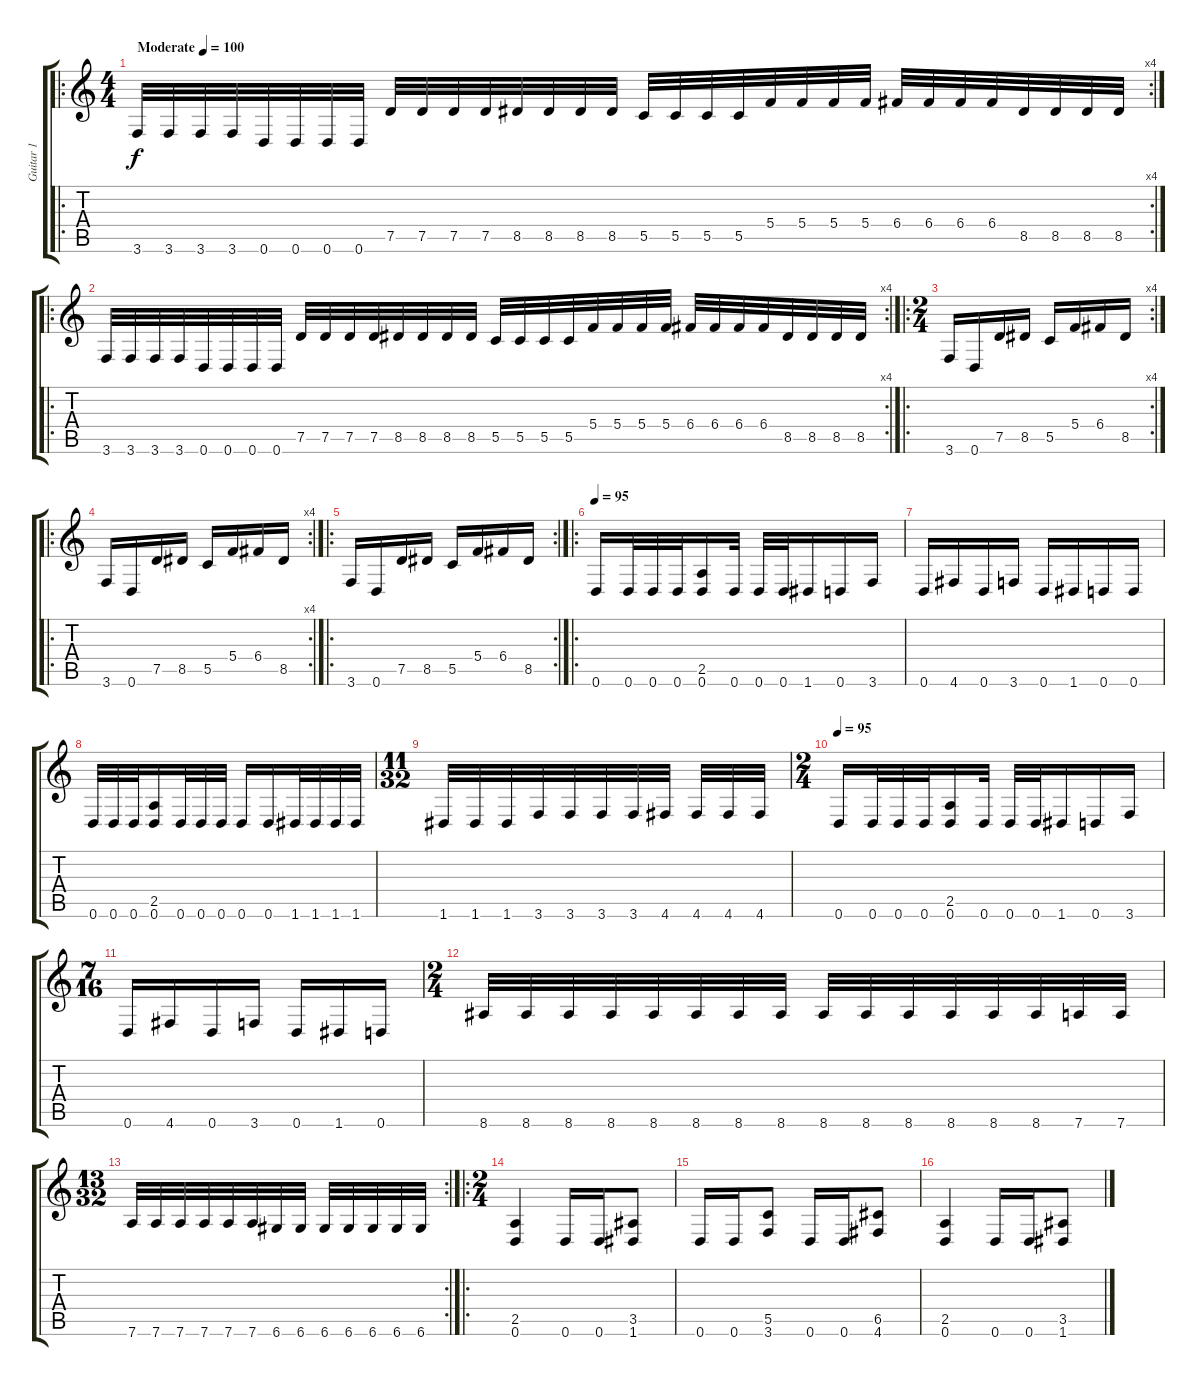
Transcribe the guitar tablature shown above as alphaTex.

\track ("Guitar 1" "Guitar 1") {instrument distortionguitar}
\staff {score tabs}
\tuning (D4 A3 F3 C3 G2 D2) {hide}
\ro
\rc 4
\ts (4 4)
\tempo (100 "Moderate")
\clef g2
\ks c
3.6.32{dy f instrument distortionguitar} 3.6.32 3.6.32 3.6.32 0.6.32 0.6.32 0.6.32 0.6.32 7.5.32 7.5.32 7.5.32 7.5.32 8.5.32 8.5.32 8.5.32 8.5.32 5.5.32 5.5.32 5.5.32 5.5.32 5.4.32 5.4.32 5.4.32 5.4.32 6.4.32 6.4.32 6.4.32 6.4.32 8.5.32 8.5.32 8.5.32 8.5.32 |
\ro
\rc 4
3.6.32 3.6.32 3.6.32 3.6.32 0.6.32 0.6.32 0.6.32 0.6.32 7.5.32 7.5.32 7.5.32 7.5.32 8.5.32 8.5.32 8.5.32 8.5.32 5.5.32 5.5.32 5.5.32 5.5.32 5.4.32 5.4.32 5.4.32 5.4.32 6.4.32 6.4.32 6.4.32 6.4.32 8.5.32 8.5.32 8.5.32 8.5.32 |
\ro
\rc 4
\ts (2 4)
3.6.16 0.6.16 7.5.16 8.5.16 5.5.16 5.4.16 6.4.16 8.5.16 |
\ro
\rc 4
3.6.16 0.6.16 7.5.16 8.5.16 5.5.16 5.4.16 6.4.16 8.5.16 |
\ro
\rc 2
3.6.16 0.6.16 7.5.16 8.5.16 5.5.16 5.4.16 6.4.16 8.5.16 |
\ro
\tempo 95
0.6.16 0.6.32 0.6.32 0.6.32 (2.5 0.6).16 0.6.32 0.6.32 0.6.32 1.6.16 0.6.16 3.6.16 |
0.6.16 4.6.16 0.6.16 3.6.16 0.6.16 1.6.16 0.6.16 0.6.16 |
0.6.32 0.6.32 0.6.32 (2.5 0.6).16 0.6.32 0.6.32 0.6.32 0.6.16 0.6.16 1.6.32 1.6.32 1.6.32 1.6.32 |
\ts (11 32)
1.6.32 1.6.32 1.6.32 3.6.32 3.6.32 3.6.32 3.6.32 4.6.32 4.6.32 4.6.32 4.6.32 |
\ts (2 4)
\tempo 95
0.6.16 0.6.32 0.6.32 0.6.32 (2.5 0.6).16 0.6.32 0.6.32 0.6.32 1.6.16 0.6.16 3.6.16 |
\ts (7 16)
0.6.16 4.6.16 0.6.16 3.6.16 0.6.16 1.6.16 0.6.16 |
\ts (2 4)
8.6.32 8.6.32 8.6.32 8.6.32 8.6.32 8.6.32 8.6.32 8.6.32 8.6.32 8.6.32 8.6.32 8.6.32 8.6.32 8.6.32 7.6.32 7.6.32 |
\rc 2
\ts (13 32)
7.6.32 7.6.32 7.6.32 7.6.32 7.6.32 7.6.32 6.6.32 6.6.32 6.6.32 6.6.32 6.6.32 6.6.32 6.6.32 |
\ro
\ts (2 4)
(2.5 0.6).4 0.6.16 0.6.16 (3.5 1.6).8 |
0.6.16 0.6.16 (5.5 3.6).8 0.6.16 0.6.16 (6.5 4.6).8 |
(2.5 0.6).4 0.6.16 0.6.16 (3.5 1.6).8
